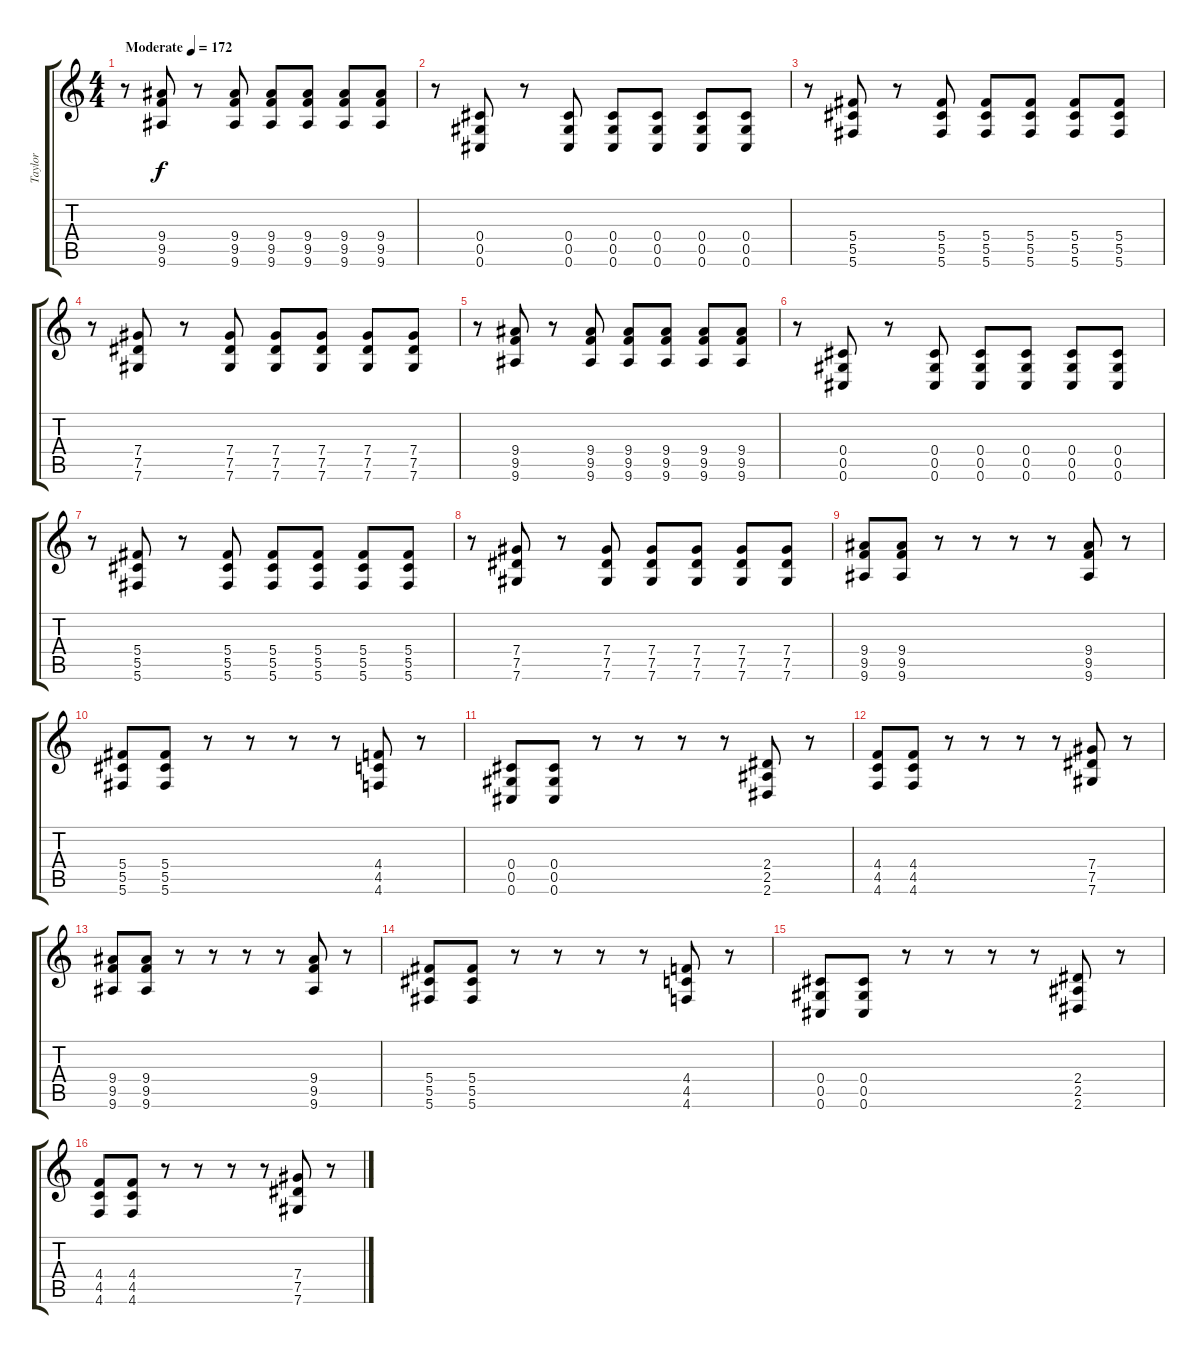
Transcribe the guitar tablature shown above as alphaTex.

\track ("Taylor" "Taylor") {instrument distortionguitar}
\staff {score tabs}
\tuning (Eb4 Bb3 Gb3 Db3 Ab2 Db2) {hide}
\ts (4 4)
\tempo (172 "Moderate")
\clef g2
\ks c
r.8{dy f instrument distortionguitar} (9.4 9.5 9.6).8 r.8 (9.4 9.5 9.6).8 (9.4 9.5 9.6).8 (9.4 9.5 9.6).8 (9.4 9.5 9.6).8 (9.4 9.5 9.6).8 |
r.8 (0.4 0.5 0.6).8 r.8 (0.4 0.5 0.6).8 (0.4 0.5 0.6).8 (0.4 0.5 0.6).8 (0.4 0.5 0.6).8 (0.4 0.5 0.6).8 |
r.8 (5.4 5.5 5.6).8 r.8 (5.4 5.5 5.6).8 (5.4 5.5 5.6).8 (5.4 5.5 5.6).8 (5.4 5.5 5.6).8 (5.4 5.5 5.6).8 |
r.8 (7.4 7.5 7.6).8 r.8 (7.4 7.5 7.6).8 (7.4 7.5 7.6).8 (7.4 7.5 7.6).8 (7.4 7.5 7.6).8 (7.4 7.5 7.6).8 |
r.8 (9.4 9.5 9.6).8 r.8 (9.4 9.5 9.6).8 (9.4 9.5 9.6).8 (9.4 9.5 9.6).8 (9.4 9.5 9.6).8 (9.4 9.5 9.6).8 |
r.8 (0.4 0.5 0.6).8 r.8 (0.4 0.5 0.6).8 (0.4 0.5 0.6).8 (0.4 0.5 0.6).8 (0.4 0.5 0.6).8 (0.4 0.5 0.6).8 |
r.8 (5.4 5.5 5.6).8 r.8 (5.4 5.5 5.6).8 (5.4 5.5 5.6).8 (5.4 5.5 5.6).8 (5.4 5.5 5.6).8 (5.4 5.5 5.6).8 |
r.8 (7.4 7.5 7.6).8 r.8 (7.4 7.5 7.6).8 (7.4 7.5 7.6).8 (7.4 7.5 7.6).8 (7.4 7.5 7.6).8 (7.4 7.5 7.6).8 |
(9.4 9.5 9.6).8 (9.4 9.5 9.6).8 r.8 r.8 r.8 r.8 (9.4 9.5 9.6).8 r.8 |
(5.4 5.5 5.6).8 (5.4 5.5 5.6).8 r.8 r.8 r.8 r.8 (4.4 4.5 4.6).8 r.8 |
(0.4 0.5 0.6).8 (0.4 0.5 0.6).8 r.8 r.8 r.8 r.8 (2.4 2.5 2.6).8 r.8 |
(4.4 4.5 4.6).8 (4.4 4.5 4.6).8 r.8 r.8 r.8 r.8 (7.4 7.5 7.6).8 r.8 |
(9.4 9.5 9.6).8 (9.4 9.5 9.6).8 r.8 r.8 r.8 r.8 (9.4 9.5 9.6).8 r.8 |
(5.4 5.5 5.6).8 (5.4 5.5 5.6).8 r.8 r.8 r.8 r.8 (4.4 4.5 4.6).8 r.8 |
(0.4 0.5 0.6).8 (0.4 0.5 0.6).8 r.8 r.8 r.8 r.8 (2.4 2.5 2.6).8 r.8 |
(4.4 4.5 4.6).8 (4.4 4.5 4.6).8 r.8 r.8 r.8 r.8 (7.4 7.5 7.6).8 r.8
